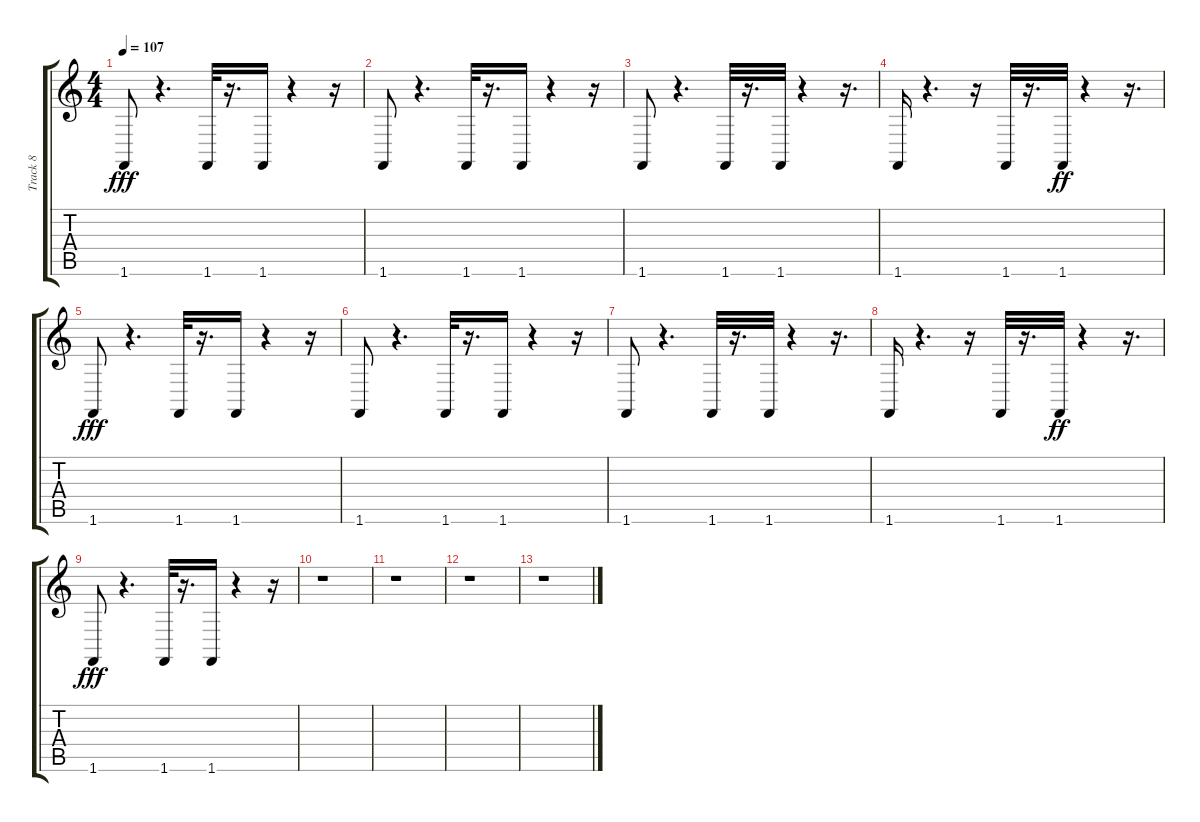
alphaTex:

\track ("Track 8" "Track 8") {instrument synthdrum}
\staff {score tabs}
\tuning (E4 B3 G3 D3 A2 E2) {hide}
\ts (4 4)
\tempo 107
\clef g2
\ks c
1.6.8{dy fff} r.4{d} 1.6.32 r.16{d} 1.6.16 r.4 r.16 |
1.6.8 r.4{d} 1.6.32 r.16{d} 1.6.16 r.4 r.16 |
1.6.8 r.4{d} 1.6.32 r.16{d} 1.6.32 r.4 r.16{d} |
1.6.16 r.4{d} r.16 1.6.32 r.16{d} 1.6.32{dy ff} r.4 r.16{d} |
1.6.8{dy fff} r.4{d} 1.6.32 r.16{d} 1.6.16 r.4 r.16 |
1.6.8 r.4{d} 1.6.32 r.16{d} 1.6.16 r.4 r.16 |
1.6.8 r.4{d} 1.6.32 r.16{d} 1.6.32 r.4 r.16{d} |
1.6.16 r.4{d} r.16 1.6.32 r.16{d} 1.6.32{dy ff} r.4 r.16{d} |
1.6.8{dy fff} r.4{d} 1.6.32 r.16{d} 1.6.16 r.4 r.16 |
r.1 |
r.1 |
r.1 |
r.1
